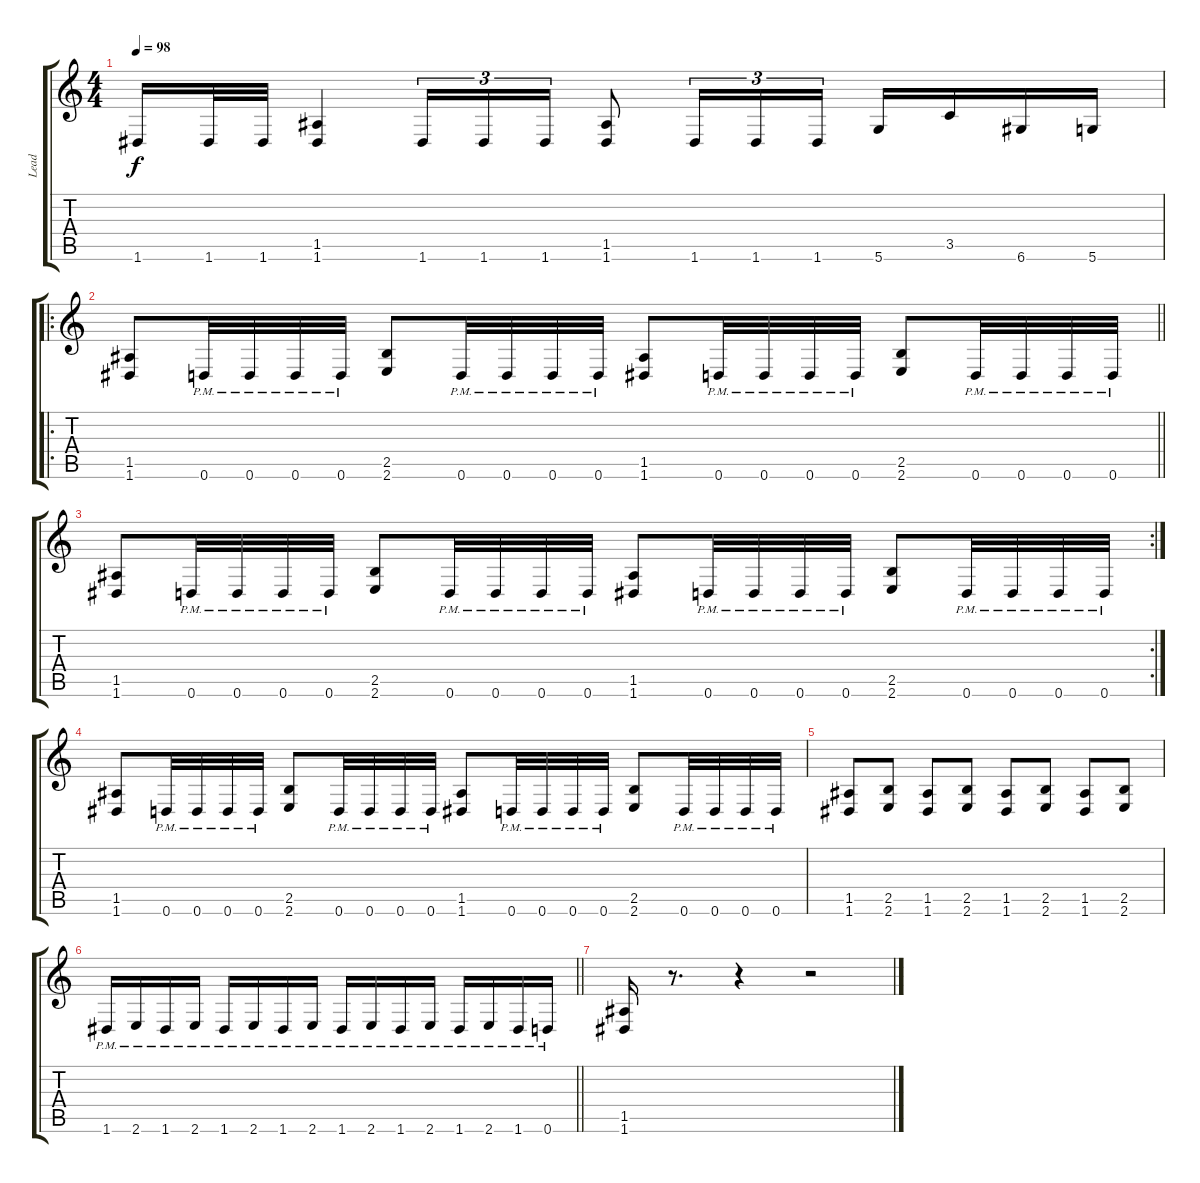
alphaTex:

\track ("Lead" "Lead") {instrument distortionguitar}
\staff {score tabs}
\tuning (E4 B3 G3 D3 A2 D2) {hide}
\ts (4 4)
\tempo 98
\clef g2
\ks c
1.6.16{dy f} 1.6.32 1.6.32 (1.5 1.6).4 1.6.16{tu (3 2)} 1.6.16{tu (3 2)} 1.6.16{tu (3 2)} (1.5 1.6).8 1.6.16{tu (3 2)} 1.6.16{tu (3 2)} 1.6.16{tu (3 2)} 5.6.16 3.5.16 6.6.16 5.6.16 |
\ro
\barLineRight lightlight
(1.5 1.6).8 0.6{pm}.32 0.6{pm}.32 0.6{pm}.32 0.6{pm}.32 (2.5 2.6).8 0.6{pm}.32 0.6{pm}.32 0.6{pm}.32 0.6{pm}.32 (1.5 1.6).8 0.6{pm}.32 0.6{pm}.32 0.6{pm}.32 0.6{pm}.32 (2.5 2.6).8 0.6{pm}.32 0.6{pm}.32 0.6{pm}.32 0.6{pm}.32 |
\rc 2
(1.5 1.6).8 0.6{pm}.32 0.6{pm}.32 0.6{pm}.32 0.6{pm}.32 (2.5 2.6).8 0.6{pm}.32 0.6{pm}.32 0.6{pm}.32 0.6{pm}.32 (1.5 1.6).8 0.6{pm}.32 0.6{pm}.32 0.6{pm}.32 0.6{pm}.32 (2.5 2.6).8 0.6{pm}.32 0.6{pm}.32 0.6{pm}.32 0.6{pm}.32 |
(1.5 1.6).8 0.6{pm}.32 0.6{pm}.32 0.6{pm}.32 0.6{pm}.32 (2.5 2.6).8 0.6{pm}.32 0.6{pm}.32 0.6{pm}.32 0.6{pm}.32 (1.5 1.6).8 0.6{pm}.32 0.6{pm}.32 0.6{pm}.32 0.6{pm}.32 (2.5 2.6).8 0.6{pm}.32 0.6{pm}.32 0.6{pm}.32 0.6{pm}.32 |
(1.5 1.6).8 (2.5 2.6).8 (1.5 1.6).8 (2.5 2.6).8 (1.5 1.6).8 (2.5 2.6).8 (1.5 1.6).8 (2.5 2.6).8 |
\barLineRight lightlight
1.6{pm}.16 2.6{pm}.16 1.6{pm}.16 2.6{pm}.16 1.6{pm}.16 2.6{pm}.16 1.6{pm}.16 2.6{pm}.16 1.6{pm}.16 2.6{pm}.16 1.6{pm}.16 2.6{pm}.16 1.6{pm}.16 2.6{pm}.16 1.6{pm}.16 0.6{pm}.16 |
(1.5 1.6).16 r.8{d} r.4 r.2
